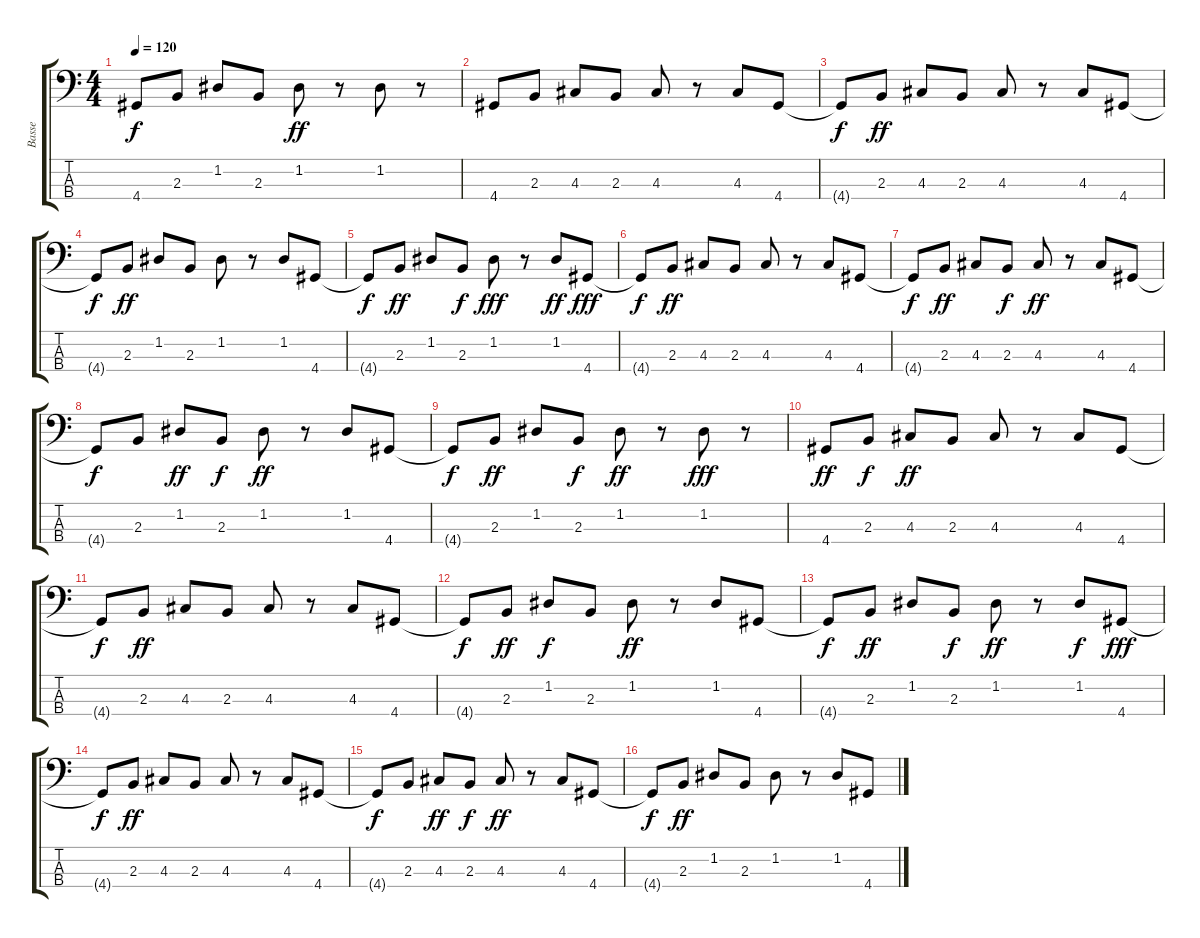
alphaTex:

\track ("Basse " "Basse ") {instrument electricbassfinger}
\staff {score tabs}
\tuning (G2 D2 A1 E1) {hide}
\ts (4 4)
\tempo 120
\clef f4
\ks c
4.4{t}.8{dy f} 2.3.8 1.2.8 2.3.8 1.2.8{dy ff} r.8 1.2.8 r.8 |
4.4.8 2.3.8 4.3.8 2.3.8 4.3.8 r.8 4.3.8 4.4.8 |
4.4{t}.8{dy f} 2.3.8{dy ff} 4.3.8 2.3.8 4.3.8 r.8 4.3.8 4.4.8 |
4.4{t}.8{dy f} 2.3.8{dy ff} 1.2.8 2.3.8 1.2.8 r.8 1.2.8 4.4.8 |
4.4{t}.8{dy f} 2.3.8{dy ff} 1.2.8 2.3.8{dy f} 1.2.8{dy fff} r.8 1.2.8{dy ff} 4.4.8{dy fff} |
4.4{t}.8{dy f} 2.3.8{dy ff} 4.3.8 2.3.8 4.3.8 r.8 4.3.8 4.4.8 |
4.4{t}.8{dy f} 2.3.8{dy ff} 4.3.8 2.3.8{dy f} 4.3.8{dy ff} r.8 4.3.8 4.4.8 |
4.4{t}.8{dy f} 2.3.8 1.2.8{dy ff} 2.3.8{dy f} 1.2.8{dy ff} r.8 1.2.8 4.4.8 |
4.4{t}.8{dy f} 2.3.8{dy ff} 1.2.8 2.3.8{dy f} 1.2.8{dy ff} r.8 1.2.8{dy fff} r.8 |
4.4.8{dy ff} 2.3.8{dy f} 4.3.8{dy ff} 2.3.8 4.3.8 r.8 4.3.8 4.4.8 |
4.4{t}.8{dy f} 2.3.8{dy ff} 4.3.8 2.3.8 4.3.8 r.8 4.3.8 4.4.8 |
4.4{t}.8{dy f} 2.3.8{dy ff} 1.2.8{dy f} 2.3.8 1.2.8{dy ff} r.8 1.2.8 4.4.8 |
4.4{t}.8{dy f} 2.3.8{dy ff} 1.2.8 2.3.8{dy f} 1.2.8{dy ff} r.8 1.2.8{dy f} 4.4.8{dy fff} |
4.4{t}.8{dy f} 2.3.8{dy ff} 4.3.8 2.3.8 4.3.8 r.8 4.3.8 4.4.8 |
4.4{t}.8{dy f} 2.3.8 4.3.8{dy ff} 2.3.8{dy f} 4.3.8{dy ff} r.8 4.3.8 4.4.8 |
4.4{t}.8{dy f} 2.3.8{dy ff} 1.2.8 2.3.8 1.2.8 r.8 1.2.8 4.4.8
